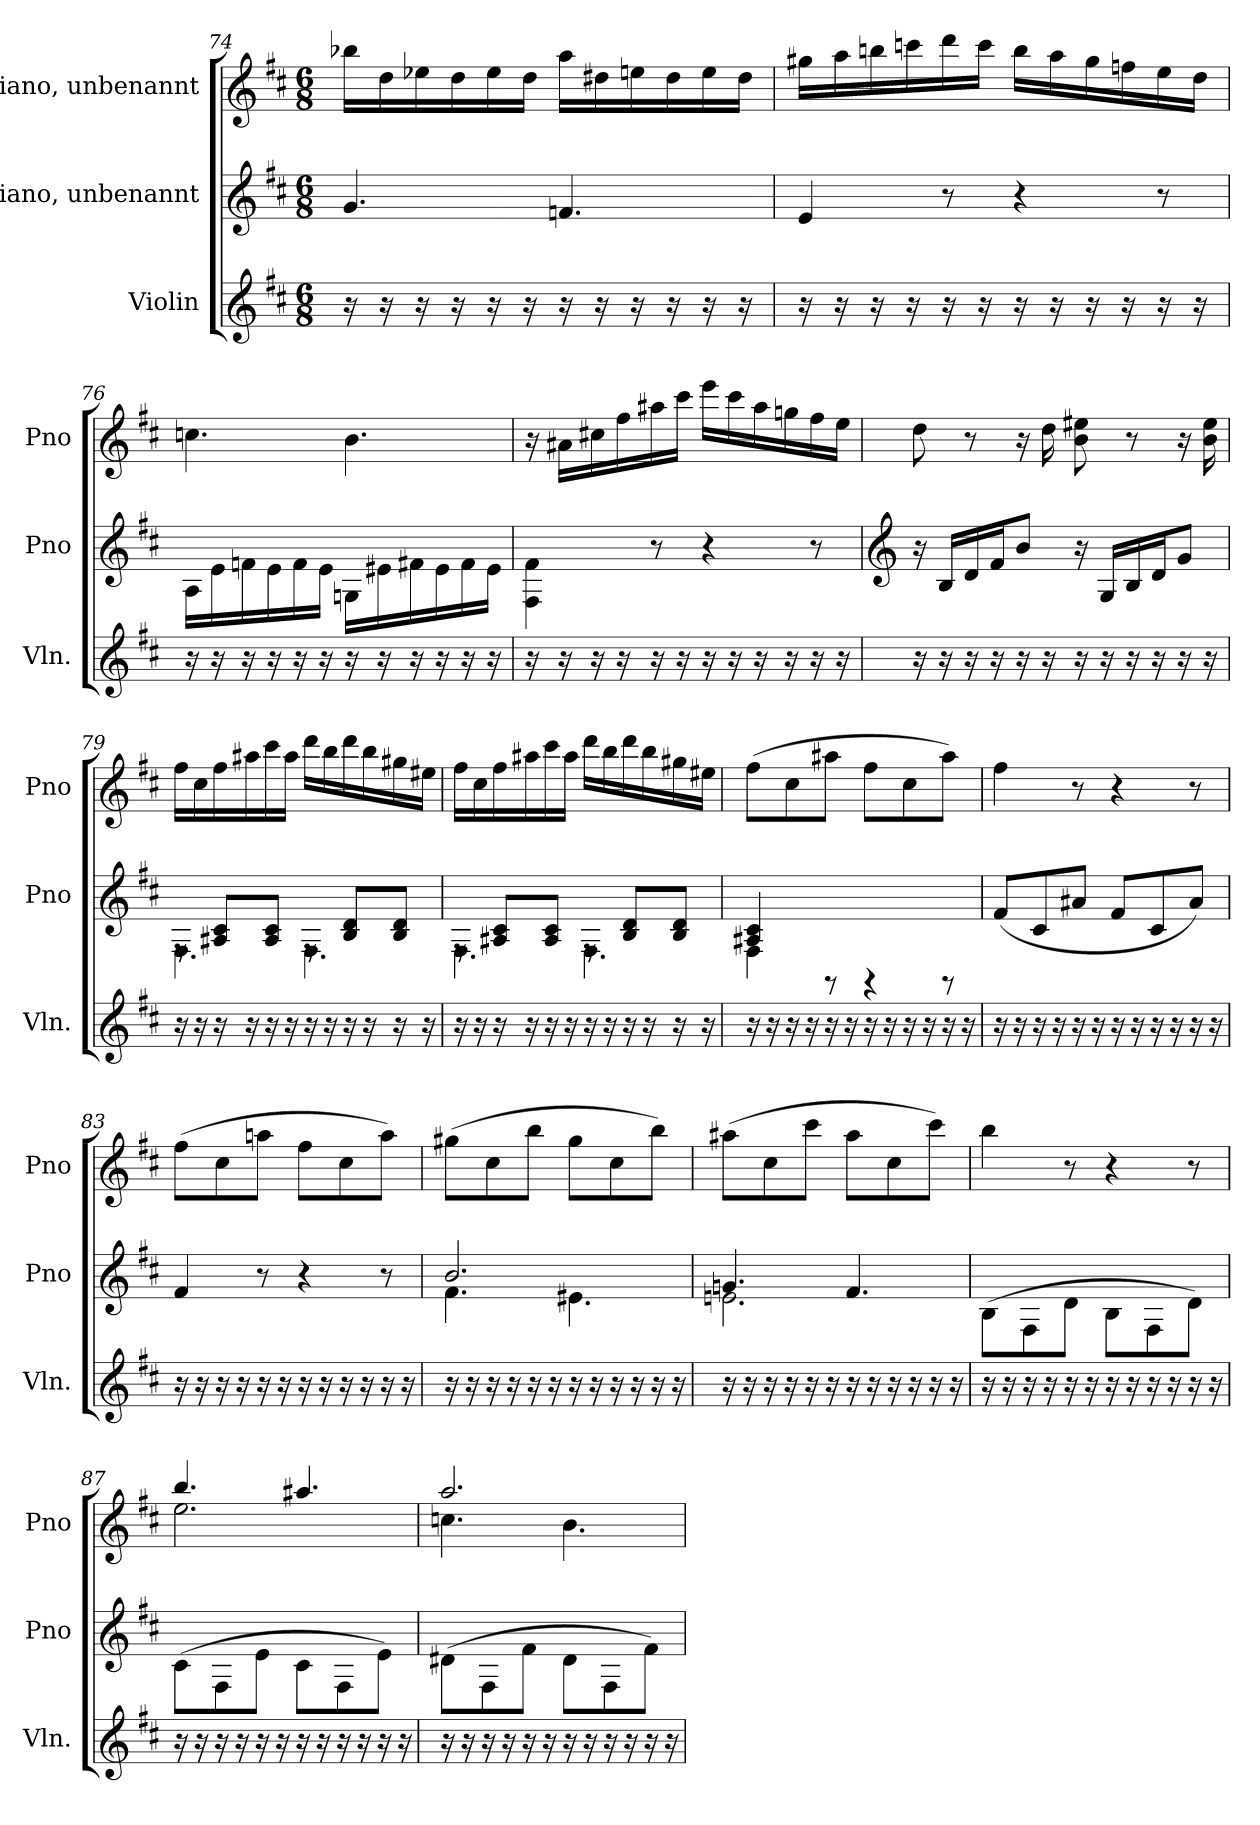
**kern	**kern	**kern
*part3	*part2	*part1
*staff3	*staff2	*staff1
*I"Violin	*I"Piano, unbenannt	*I"Piano, unbenannt
*I'Vln.	*I'Pno	*I'Pno
*clefG2	*clefG2	*clefG2
*k[f#c#]	*k[f#c#]	*k[f#c#]
*M6/8	*M6/8	*M6/8
=74	=74	=74
16r	4.g/	16bb-X\LL
16r	.	16dd\
16r	.	16ee-X\
16r	.	16dd\
16r	.	16ee-\
16r	.	16dd\JJ
16r	4.fn/	16aa\LL
16r	.	16dd#X\
16r	.	16een\
16r	.	16dd#\
16r	.	16ee\
16r	.	16dd#\JJ
!!LO:LB:g=z
=75	=75	=75
16r	4e/	16gg#X\LL
16r	.	16aa\
16r	.	16bbn\
16r	.	16cccn\
16r	8r	16ddd\
16r	.	16ccc\JJ
16r	4r	16bb\LL
16r	.	16aa\
16r	.	16gg#\
16r	.	16ffn\
16r	8r	16ee\
16r	.	16dd\JJ
=76	=76	=76
16r	16A\LL	4.ccn\
16r	16e\	.
16r	16fn\	.
16r	16e\	.
16r	16f\	.
16r	16e\JJ	.
16r	16Gn\LL	4.b\
16r	16e#X\	.
16r	16f#X\	.
16r	16e#\	.
16r	16f#\	.
16r	16e#\JJ	.
!!LO:PB:g=z
=77	=77	=77
16r	4F#\ 4f#\	16r
16r	.	16a#X\LL
16r	.	16cc#X\
16r	.	16ff#\
16r	8r	16aa#X\
16r	.	16ccc#\JJ
16r	4r	16eee\LL
16r	.	16ccc#\
16r	.	16aa#\
16r	.	16ggn\
16r	8r	16ff#\
16r	.	16ee\JJ
=78	=78	=78
*	*clefG2	*
16r	16r	8dd\
16r	16B/LL	.
16r	16d/	8r
16r	16f#/J	.
16r	8b/J	16r
16r	.	16dd\
16r	16r	8b\ 8ee#X\
16r	16G/LL	.
16r	16B/	8r
16r	16d/J	.
16r	8g/J	16r
16r	.	16b\ 16ee#\
!!LO:LB:g=z
=79	=79	=79
*	*^	*
16r	8rF	4.F#\	16ff#\LL
16r	.	.	16cc#\
16r	8A#X/ 8c#/L	.	16ff#\
16r	.	.	16aa#X\
16r	8A#/ 8c#/J	.	16ccc#\
16r	.	.	16aa#\JJ
16r	8rF	4.F#\	16ddd\LL
16r	.	.	16bb\
16r	8B/ 8d/L	.	16ddd\
16r	.	.	16bb\
16r	8B/ 8d/J	.	16gg#X\
16r	.	.	16ee#X\JJ
=80	=80	=80	=80
16r	8rF	4.F#\	16ff#\LL
16r	.	.	16cc#\
16r	8A#X/ 8c#/L	.	16ff#\
16r	.	.	16aa#X\
16r	8A#/ 8c#/J	.	16ccc#\
16r	.	.	16aa#\JJ
16r	8rF	4.F#\	16ddd\LL
16r	.	.	16bb\
16r	8B/ 8d/L	.	16ddd\
16r	.	.	16bb\
16r	8B/ 8d/J	.	16gg#X\
16r	.	.	16ee#X\JJ
!!LO:LB:g=z
=81	=81	=81	=81
16r	4A#X/ 4c#/	4F#\	(>8ff#\L
16r	.	.	.
16r	.	.	8cc#\
16r	.	.	.
16r	8rGG	2ryy	8aa#X\J
16r	.	.	.
16r	4rGG	.	8ff#\L
16r	.	.	.
16r	.	.	8cc#\
16r	.	.	.
16r	8rGG	.	8aa#\J)
16r	.	.	.
*	*v	*v	*
=82	=82	=82
16r	(<8f#/L	4ff#\
16r	.	.
16r	8c#/	.
16r	.	.
16r	8a#X/J	8r
16r	.	.
16r	8f#/L	4r
16r	.	.
16r	8c#/	.
16r	.	.
16r	8a#/J)	8r
16r	.	.
=83	=83	=83
16r	4f#/	(>8ff#\L
16r	.	.
16r	.	8cc#\
16r	.	.
16r	8r	8aan\J
16r	.	.
16r	4r	8ff#\L
16r	.	.
16r	.	8cc#\
16r	.	.
16r	8r	8aa\J)
16r	.	.
!!LO:PB:g=z
=84	=84	=84
*	*^	*
16r	2.b/	4.f#\	(<8gg#X\L
16r	.	.	.
16r	.	.	8cc#\
16r	.	.	.
16r	.	.	8bb\J
16r	.	.	.
16r	.	4.e#X\	8gg#\L
16r	.	.	.
16r	.	.	8cc#\
16r	.	.	.
16r	.	.	8bb\J)
16r	.	.	.
=85	=85	=85	=85
16r	4.gn/	2.en\	(<8aa#X\L
16r	.	.	.
16r	.	.	8cc#\
16r	.	.	.
16r	.	.	8ccc#\J
16r	.	.	.
16r	4.f#/	.	8aa#\L
16r	.	.	.
16r	.	.	8cc#\
16r	.	.	.
16r	.	.	8ccc#\J)
16r	.	.	.
*	*v	*v	*
=86	=86	=86
16r	(>8B\L	4bb\
16r	.	.
16r	8F#\	.
16r	.	.
16r	8d\J	8r
16r	.	.
16r	8B\L	4r
16r	.	.
16r	8F#\	.
16r	.	.
16r	8d\J)	8r
16r	.	.
!!LO:LB:g=z
=87	=87	=87
*	*	*^
16r	(>8c#\L	4.bb/	2.ee\
16r	.	.	.
16r	8F#\	.	.
16r	.	.	.
16r	8e\J	.	.
16r	.	.	.
16r	8c#\L	4.aa#X/	.
16r	.	.	.
16r	8F#\	.	.
16r	.	.	.
16r	8e\J)	.	.
16r	.	.	.
=88	=88	=88	=88
16r	(>8d#X\L	2.aa/	4.ccn\
16r	.	.	.
16r	8F#\	.	.
16r	.	.	.
16r	8f#\J	.	.
16r	.	.	.
16r	8d#\L	.	4.b\
16r	.	.	.
16r	8F#\	.	.
16r	.	.	.
16r	8f#\J)	.	.
16r	.	.	.
*	*	*v	*v
=	=	=
*-	*-	*-
